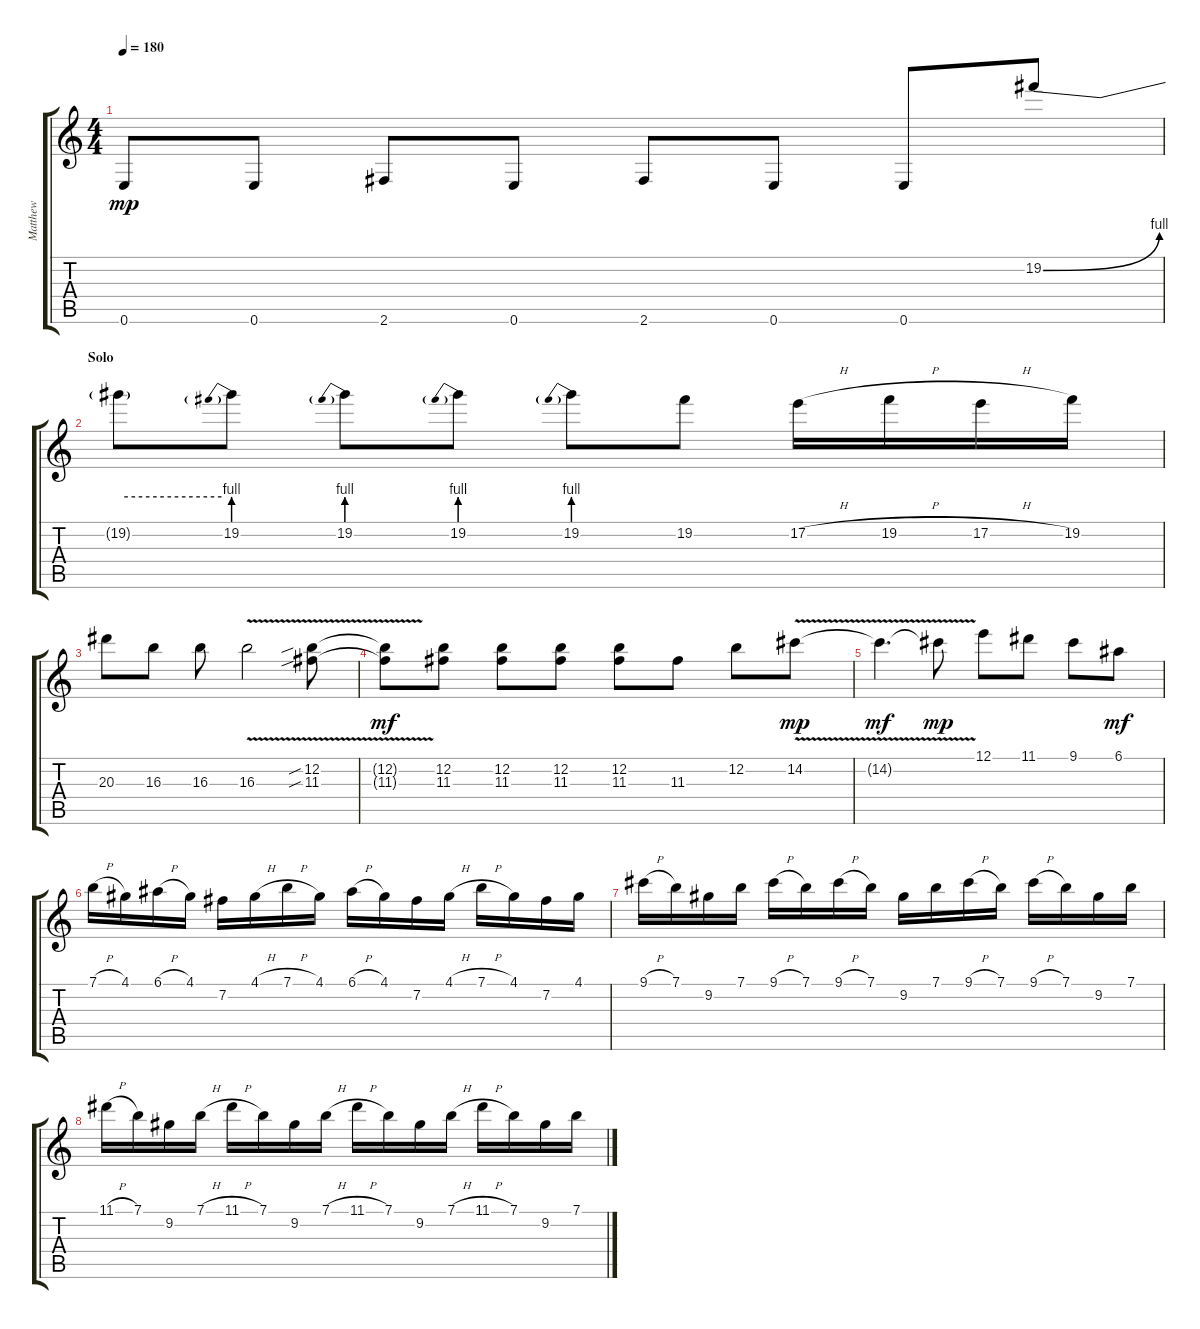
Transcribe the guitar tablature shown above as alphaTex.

\track ("Matthew" "Matthew") {instrument distortionguitar}
\staff {score tabs}
\tuning (E4 B3 G3 D3 A2 E2) {hide}
\ts (4 4)
\tempo 180
\clef g2
\ks c
0.6{t}.8{dy mp} 0.6.8 2.6.8 0.6.8 2.6.8 0.6.8 0.6.8 19.2{be (bend 0 0 60 4)}.8 |
\section ("" "Solo")
19.2{be (hold 0 4 60 4) t}.8 19.2{be (prebend 0 4 60 4)}.8 19.2{be (prebend 0 4 60 4)}.8 19.2{be (prebend 0 4 60 4)}.8 19.2{be (prebend 0 4 60 4)}.8 19.2.8 17.2{h}.16 19.2{h}.16 17.2{h}.16 19.2.16 |
20.3.8 16.3.8 16.3.8 16.3{v}.2 (12.2{v sib} 11.3{v sib}).8 |
(12.2{v t} 11.3{v t}).8{dy mf} (12.2 11.3).8 (12.2 11.3).8 (12.2 11.3).8 (12.2 11.3).8 11.3.8 12.2.8 14.2{v}.8{dy mp} |
14.2{v t}.4{d dy mf} 14.2{v t}.8{dy mp} 12.1.8 11.1.8 9.1.8 6.1.8{dy mf} |
7.1{h}.16 4.1.16 6.1{h}.16 4.1.16 7.2.16 4.1{h}.16 7.1{h}.16 4.1.16 6.1{h}.16 4.1.16 7.2.16 4.1{h}.16 7.1{h}.16 4.1.16 7.2.16 4.1.16 |
9.1{h}.16 7.1.16 9.2.16 7.1.16 9.1{h}.16 7.1.16 9.1{h}.16 7.1.16 9.2.16 7.1.16 9.1{h}.16 7.1.16 9.1{h}.16 7.1.16 9.2.16 7.1.16 |
11.1{h}.16 7.1.16 9.2.16 7.1{h}.16 11.1{h}.16 7.1.16 9.2.16 7.1{h}.16 11.1{h}.16 7.1.16 9.2.16 7.1{h}.16 11.1{h}.16 7.1.16 9.2.16 7.1.16
